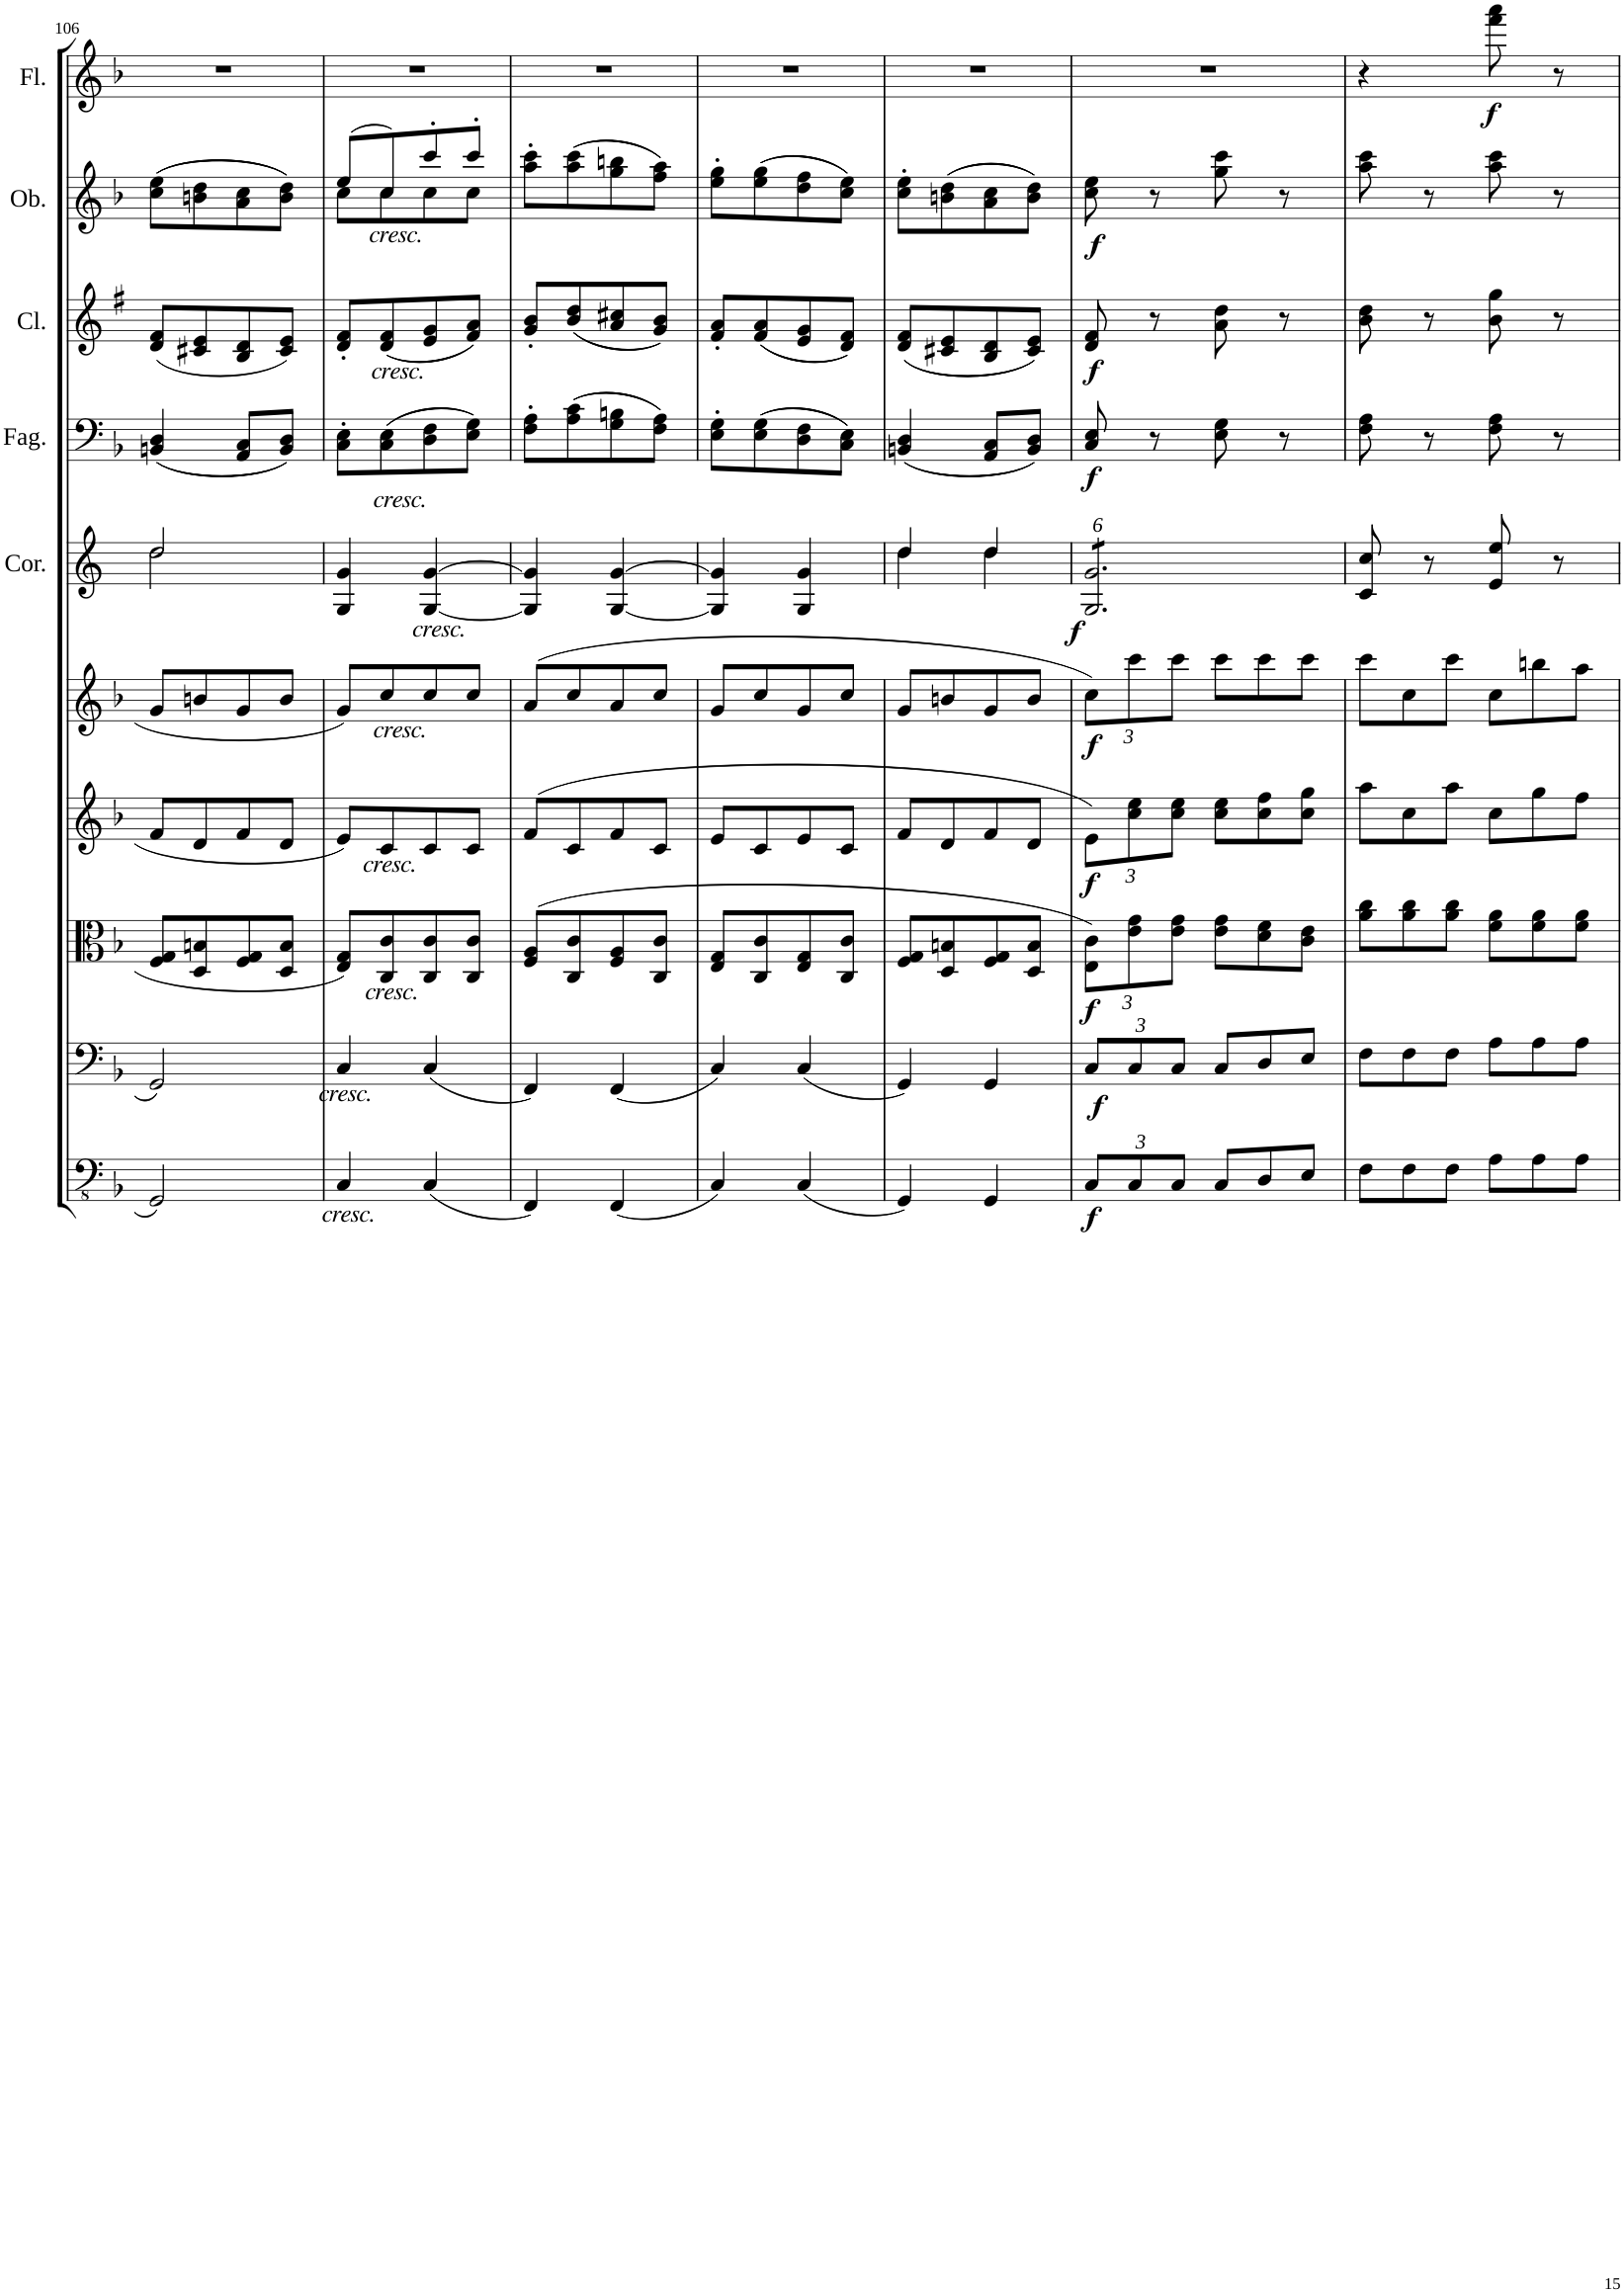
**kern	**dynam	**kern	**dynam	**kern	**dynam	**kern	**dynam	**kern	**dynam	**kern	**dynam	**kern	**dynam	**kern	**dynam	**kern	**dynam	**kern	**dynam
*part10	*part10	*part9	*part9	*part8	*part8	*part7	*part7	*part6	*part6	*part5	*part5	*part4	*part4	*part3	*part3	*part2	*part2	*part1	*part1
*staff10	*staff10	*staff9	*staff9	*staff8	*staff8	*staff7	*staff7	*staff6	*staff6	*staff5	*staff5	*staff4	*staff4	*staff3	*staff3	*staff2	*staff2	*staff1	*staff1
*I"Basso	*	*I"Violoncello	*	*I"Viola	*	*I"Violino II	*	*I"Violino I	*	*I"Corni in F	*	*I"Fagotti	*	*I"Clarinetti in B	*	*I"Oboi	*	*I"Flauti	*
*	*	*	*	*	*	*	*	*	*	*I'Cor.	*	*I'Fag.	*	*I'Cl.	*	*I'Ob.	*	*I'Fl.	*
!!LO:PB:g=z
*clefFv4	*	*clefF4	*	*clefC3	*	*clefG2	*	*clefG2	*	*clefG2	*	*clefF4	*	*clefG2	*	*clefG2	*	*clefG2	*
*	*	*	*	*	*	*	*	*	*	*Trd4c7	*	*	*	*Trd1c2	*	*	*	*	*
*k[b-]	*	*k[b-]	*	*k[b-]	*	*k[b-]	*	*k[b-]	*	*k[]	*	*k[b-]	*	*k[f#]	*	*k[b-]	*	*k[b-]	*
*M2/4	*	*M2/4	*	*M2/4	*	*M2/4	*	*M2/4	*	*M2/4	*	*M2/4	*	*M2/4	*	*M2/4	*	*M2/4	*
=106	=106	=106	=106	=106	=106	=106	=106	=106	=106	=106	=106	=106	=106	=106	=106	=106	=106	=106	=106
*	*	*	*	*	*	*	*	*	*	*^	*	*	*	*	*	*	*	*	*
2GGG/	.	2GG/	.	8F/ 8G/L	.	8f/L	.	8g/L	.	2dd/	2dd\	.	((4BBn/ 4D/	.	(8d/ 8f#/L	.	((8cc\ 8ee\L	.	2r	.
.	.	.	.	8D/ 8Bn/	.	8d/	.	8bn/	.	.	.	.	.	.	8c#X/ 8e/	.	8bn\ 8dd\	.	.	.
.	.	.	.	8F/ 8G/	.	8f/	.	8g/	.	.	.	.	8AA/ 8C/L	.	8B/ 8d/	.	8a\ 8cc\	.	.	.
.	.	.	.	8D/ 8B/J	.	8d/J	.	8b/J	.	.	.	.	8BB/ 8D/J))	.	8c#/ 8e/J)	.	8b\ 8dd\J))	.	.	.
*	*	*	*	*	*	*	*	*	*	*v	*v	*	*	*	*	*	*	*	*	*
=107	=107	=107	=107	=107	=107	=107	=107	=107	=107	=107	=107	=107	=107	=107	=107	=107	=107	=107	=107
*	*	*	*	*	*	*	*	*	*	*	*	*	*	*	*	*^	*	*	*
!	!	!LO:TX:b:i:t=cresc.	!	!	!	!	!	!	!	!	!	!	!	!	!	!	!	!	!	!
!LO:TX:b:i:t=cresc.	!	!	!	!	!	!	!	!	!	!	!	!	!	!	!	!	!	!	!	!
4CC/	.	4C/	.	8E/ 8G/L	.	8e/L	.	8g/L	.	4G/ 4g/	.	8C\' 8E\'L	.	8d/' 8f#/'L	.	(8ee/L	8cc\L	.	2r	.
!	!	!	!	!	!	!	!	!	!	!	!	!	!	!	!	!LO:TX:b:i:t=cresc.	!	!	!	!
!	!	!	!	!	!	!	!	!	!	!	!	!	!	!LO:TX:b:i:t=cresc.	!	!	!	!	!	!
!	!	!	!	!	!	!	!	!	!	!	!	!LO:TX:b:i:t=cresc.	!	!	!	!	!	!	!	!
!	!	!	!	!	!	!	!	!LO:TX:b:i:t=cresc.	!	!	!	!	!	!	!	!	!	!	!	!
!	!	!	!	!	!	!LO:TX:b:i:t=cresc.	!	!	!	!	!	!	!	!	!	!	!	!	!	!
!	!	!	!	!LO:TX:b:i:t=cresc.	!	!	!	!	!	!	!	!	!	!	!	!	!	!	!	!
.	.	.	.	8C/ 8c/	.	8c/	.	8cc/	.	.	.	((8C\ 8E\	.	((8d/ 8f#/	.	8cc/)	8cc\	.	.	.
!	!	!	!	!	!	!	!	!	!	!LO:TX:b:i:t=cresc.	!	!	!	!	!	!	!	!	!	!
(4CC/	.	(4C/	.	8C/ 8c/	.	8c/	.	8cc/	.	[4G/ [4g/	.	8D\ 8F\	.	8e/ 8g/	.	8ccc'/	8cc'\	.	.	.
.	.	.	.	8C/ 8c/J	.	8c/J	.	8cc/J	.	.	.	8E\ 8G\J))	.	8f#/ 8a/J))	.	8ccc'/J	8cc'\J	.	.	.
*	*	*	*	*	*	*	*	*	*	*	*	*	*	*	*	*v	*v	*	*	*
=108	=108	=108	=108	=108	=108	=108	=108	=108	=108	=108	=108	=108	=108	=108	=108	=108	=108	=108	=108
4FFF/)	.	4FF/)	.	(8F/ 8A/L	.	(8f/L	.	(8a/L	.	4G/] 4g/]	.	8F\' 8A\'L	.	8g/' 8b/'L	.	8aa\' 8ccc\'L	.	2r	.
.	.	.	.	8C/ 8c/	.	8c/	.	8cc/	.	.	.	((8A\ 8c\	.	((8b/ 8dd/	.	((8aa\ 8ccc\	.	.	.
(4FFF/	.	(4FF/	.	8F/ 8A/	.	8f/	.	8a/	.	[4G/ [4g/	.	8G\ 8Bn\	.	8a/ 8cc#X/	.	8gg\ 8bbn\	.	.	.
.	.	.	.	8C/ 8c/J	.	8c/J	.	8cc/J	.	.	.	8F\ 8A\J))	.	8g/ 8b/J))	.	8ff\ 8aa\J))	.	.	.
=109	=109	=109	=109	=109	=109	=109	=109	=109	=109	=109	=109	=109	=109	=109	=109	=109	=109	=109	=109
4CC/)	.	4C/)	.	8E/ 8G/L	.	8e/L	.	8g/L	.	4G/] 4g/]	.	8E\' 8G\'L	.	8f#/' 8a/'L	.	8ee\' 8gg\'L	.	2r	.
.	.	.	.	8C/ 8c/	.	8c/	.	8cc/	.	.	.	((8E\ 8G\	.	((8f#/ 8a/	.	((8ee\ 8gg\	.	.	.
(4CC/	.	(4C/	.	8E/ 8G/	.	8e/	.	8g/	.	4G/ 4g/	.	8D\ 8F\	.	8e/ 8g/	.	8dd\ 8ff\	.	.	.
.	.	.	.	8C/ 8c/J	.	8c/J	.	8cc/J	.	.	.	8C\ 8E\J))	.	8d/ 8f#/J))	.	8cc\ 8ee\J))	.	.	.
=110	=110	=110	=110	=110	=110	=110	=110	=110	=110	=110	=110	=110	=110	=110	=110	=110	=110	=110	=110
*	*	*	*	*	*	*	*	*	*	*^	*	*	*	*	*	*	*	*	*
4GGG/)	.	4GG/)	.	8F/ 8G/L	.	8f/L	.	8g/L	.	4dd/	4dd\	.	((4BBn/ 4D/	.	((8d/ 8f#/L	.	8cc\' 8ee\'L	.	2r	.
.	.	.	.	8D/ 8Bn/	.	8d/	.	8bn/	.	.	.	.	.	.	8c#X/ 8e/	.	((8bn\ 8dd\	.	.	.
4GGG/	.	4GG/	.	8F/ 8G/	.	8f/	.	8g/	.	4dd/	4dd\	.	8AA/ 8C/L	.	8B/ 8d/	.	8a\ 8cc\	.	.	.
.	.	.	.	8D/ 8B/J	.	8d/J	.	8b/J	.	.	.	.	8BB/ 8D/J))	.	8c#/ 8e/J))	.	8b\ 8dd\J))	.	.	.
*	*	*	*	*	*	*	*	*	*	*v	*v	*	*	*	*	*	*	*	*	*
=111	=111	=111	=111	=111	=111	=111	=111	=111	=111	=111	=111	=111	=111	=111	=111	=111	=111	=111	=111
*Xbrackettup	*	*Xbrackettup	*	*Xbrackettup	*	*Xbrackettup	*	*Xbrackettup	*	*	*	*	*	*	*	*	*	*	*
!	!LO:DY:b	!	!LO:DY:b	!	!LO:DY:b	!	!LO:DY:b	!	!LO:DY:b	!	!LO:DY:b	!	!LO:DY:b	!	!LO:DY:b	!	!LO:DY:b	!	!
*	*	*	*	*	*	*	*	*	*	*tremolo	*	*	*	*	*	*	*	*	*
12CC/L	f	12C/L	f	12E\ 12c\L)	f	12e\L)	f	12cc\L)	f	12G/ 12g/L	f	8C/ 8E/	f	8d/ 8f#/	f	8cc\ 8ee\	f	2r	.
12CC/	.	12C/	.	12e\ 12g\	.	12cc\ 12ee\	.	12ccc\	.	12G/ 12g/	.	.	.	.	.	.	.	.	.
.	.	.	.	.	.	.	.	.	.	.	.	8r	.	8r	.	8r	.	.	.
12CC/J	.	12C/J	.	12e\ 12g\J	.	12cc\ 12ee\J	.	12ccc\J	.	12G/ 12g/	.	.	.	.	.	.	.	.	.
*Xtuplet	*	*Xtuplet	*	*Xtuplet	*	*Xtuplet	*	*Xtuplet	*	*	*	*	*	*	*	*	*	*	*
12CC/L	.	12C/L	.	12e\ 12g\L	.	12cc\ 12ee\L	.	12ccc\L	.	12G/ 12g/	.	8E\ 8G\	.	8a\ 8dd\	.	8gg\ 8ccc\	.	.	.
12DD/	.	12D/	.	12d\ 12f\	.	12cc\ 12ff\	.	12ccc\	.	12G/ 12g/	.	.	.	.	.	.	.	.	.
.	.	.	.	.	.	.	.	.	.	.	.	8r	.	8r	.	8r	.	.	.
12EE/J	.	12E/J	.	12c\ 12e\J	.	12cc\ 12gg\J	.	12ccc\J	.	12G/ 12g/J	.	.	.	.	.	.	.	.	.
*	*	*	*	*	*	*	*	*	*	*Xtremolo	*	*	*	*	*	*	*	*	*
=112	=112	=112	=112	=112	=112	=112	=112	=112	=112	=112	=112	=112	=112	=112	=112	=112	=112	=112	=112
12FF\L	.	12F\L	.	12a\ 12cc\L	.	12aa\L	.	12ccc\L	.	8c/ 8cc/	.	8F\ 8A\	.	8b\ 8dd\	.	8aa\ 8ccc\	.	4r	.
12FF\	.	12F\	.	12a\ 12cc\	.	12cc\	.	12cc\	.	.	.	.	.	.	.	.	.	.	.
.	.	.	.	.	.	.	.	.	.	8r	.	8r	.	8r	.	8r	.	.	.
12FF\J	.	12F\J	.	12a\ 12cc\J	.	12aa\J	.	12ccc\J	.	.	.	.	.	.	.	.	.	.	.
!	!	!	!	!	!	!	!	!	!	!	!	!	!	!	!	!	!	!	!LO:DY:b
12AA\L	.	12A\L	.	12f\ 12a\L	.	12cc\L	.	12cc\L	.	8e/ 8ee/	.	8F\ 8A\	.	8b\ 8gg\	.	8aa\ 8ccc\	.	8fff\ 8aaa\	f
12AA\	.	12A\	.	12f\ 12a\	.	12gg\	.	12bbn\	.	.	.	.	.	.	.	.	.	.	.
.	.	.	.	.	.	.	.	.	.	8r	.	8r	.	8r	.	8r	.	8r	.
12AA\J	.	12A\J	.	12f\ 12a\J	.	12ff\J	.	12aa\J	.	.	.	.	.	.	.	.	.	.	.
=	=	=	=	=	=	=	=	=	=	=	=	=	=	=	=	=	=	=	=
*-	*-	*-	*-	*-	*-	*-	*-	*-	*-	*-	*-	*-	*-	*-	*-	*-	*-	*-	*-
